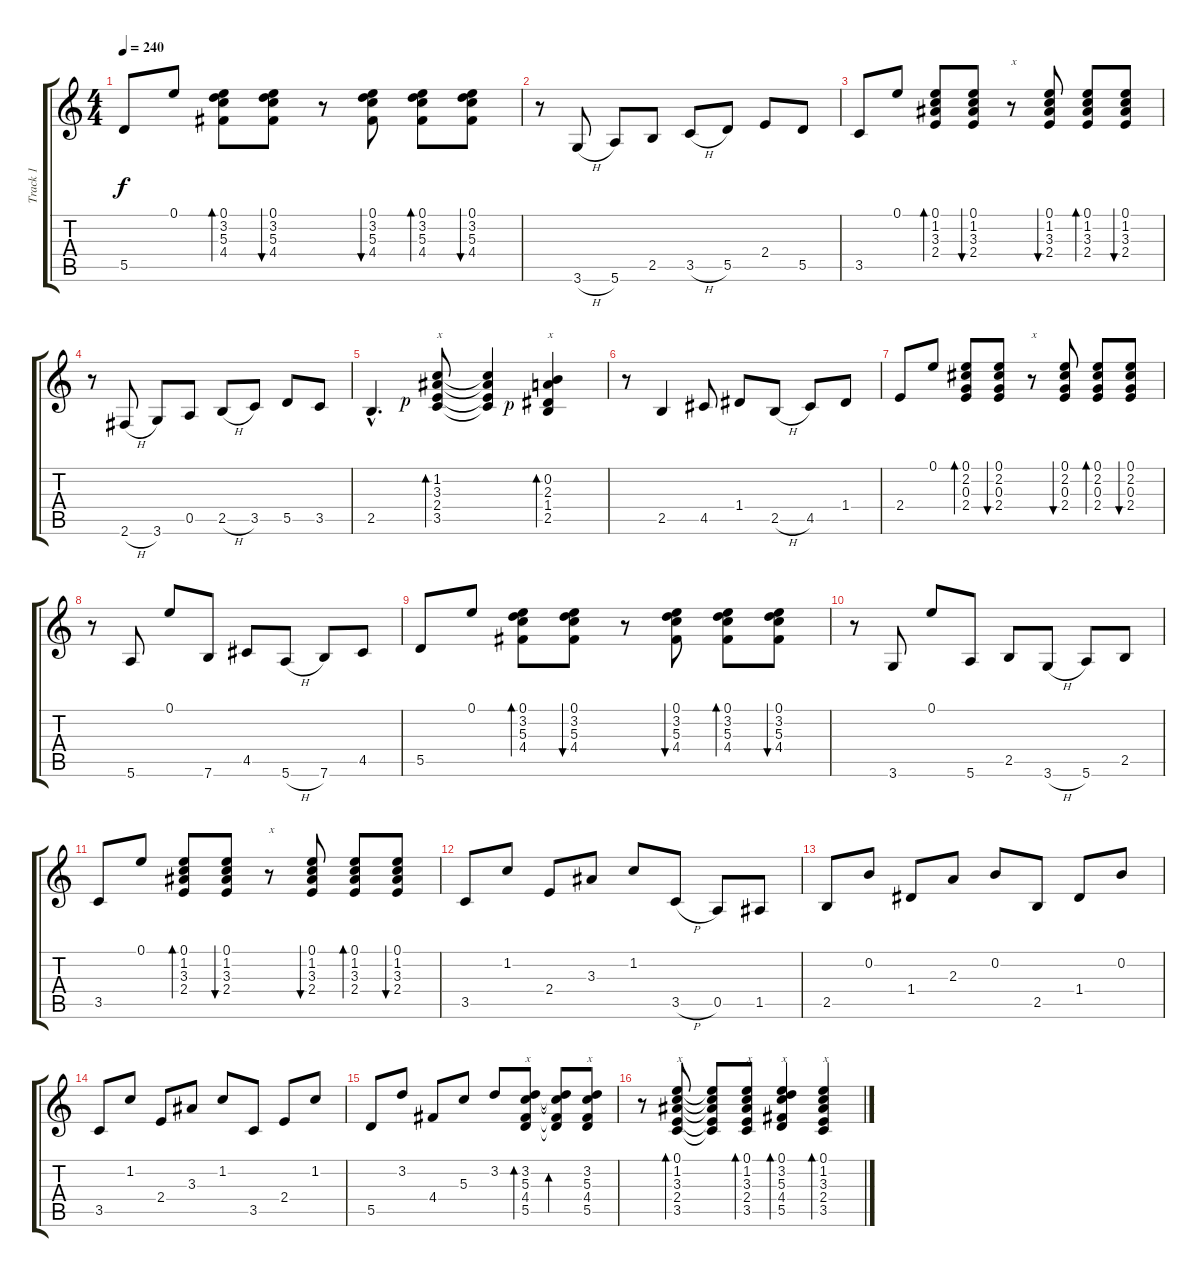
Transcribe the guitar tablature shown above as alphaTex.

\track ("Track 1" "Track 1") {instrument acousticguitarnylon}
\staff {score tabs}
\tuning (E4 B3 G3 D3 A2 E2) {hide}
\ts (4 4)
\tempo 240
\clef g2
\ks c
5.5.8{dy f} 0.1.8 (0.1 3.2 5.3 4.4).8{bd 60} (0.1 3.2 5.3 4.4).8{bu 60} r.8 (0.1 3.2 5.3 4.4).8{bu 60} (0.1 3.2 5.3 4.4).8{bd 60} (0.1 3.2 5.3 4.4).8{bu 60} |
r.8 3.6{h}.8 5.6.8 2.5.8 3.5{h}.8 5.5.8 2.4.8 5.5.8 |
3.5.8 0.1.8 (0.1 1.2 3.3 2.4).8{bd 60} (0.1 1.2 3.3 2.4).8{bu 60} r.8{txt "x"} (0.1 1.2 3.3 2.4).8{bu 60} (0.1 1.2 3.3 2.4).8{bd 60} (0.1 1.2 3.3 2.4).8{bu 60} |
r.8 2.6{h}.8 3.6.8 0.5.8 2.5{h}.8 3.5.8 5.5.8 3.5.8 |
2.5{hac}.4{d} (1.2 3.3 2.4{rf 1} 3.5).8{bd 60 txt "x"} (1.2{t} 3.3{t} 2.4{t} 3.5{t}).4 (0.2 2.3 1.4{rf 1} 2.5).4{bd 60 txt "x"} |
r.8 2.5.4 4.5.8 1.4.8 2.5{h}.8 4.5.8 1.4.8 |
2.4.8 0.1.8 (0.1 2.2 0.3 2.4).8{bd 60} (0.1 2.2 0.3 2.4).8{bu 60} r.8{txt "x"} (0.1 2.2 0.3 2.4).8{bu 60} (0.1 2.2 0.3 2.4).8{bd 60} (0.1 2.2 0.3 2.4).8{bu 60} |
r.8 5.6.8 0.1.8 7.6.8 4.5.8 5.6{h}.8 7.6.8 4.5.8 |
5.5.8 0.1.8 (0.1 3.2 5.3 4.4).8{bd 60} (0.1 3.2 5.3 4.4).8{bu 60} r.8 (0.1 3.2 5.3 4.4).8{bu 60} (0.1 3.2 5.3 4.4).8{bd 60} (0.1 3.2 5.3 4.4).8{bu 60} |
r.8 3.6.8 0.1.8 5.6.8 2.5.8 3.6{h}.8 5.6.8 2.5.8 |
3.5.8 0.1.8 (0.1 1.2 3.3 2.4).8{bd 60} (0.1 1.2 3.3 2.4).8{bu 60} r.8{txt "x"} (0.1 1.2 3.3 2.4).8{bu 60} (0.1 1.2 3.3 2.4).8{bd 60} (0.1 1.2 3.3 2.4).8{bu 60} |
3.5.8 1.2.8 2.4.8 3.3.8 1.2.8 3.5{h}.8 0.5.8 1.5.8 |
2.5.8 0.2.8 1.4.8 2.3.8 0.2.8 2.5.8 1.4.8 0.2.8 |
3.5.8 1.2.8 2.4.8 3.3.8 1.2.8 3.5.8 2.4.8 1.2.8 |
5.5.8 3.2.8 4.4.8 5.3.8 3.2.8 (3.2 5.3 4.4 5.5).8{bd 60 txt "x"} (3.2{t} 5.3{t} 4.4{t} 5.5{t}).8{bd 60} (3.2 5.3 4.4 5.5).8{txt "x"} |
r.8 (0.1 1.2 3.3 2.4 3.5).8{bd 60 txt "x"} (0.1{t} 1.2{t} 3.3{t} 2.4{t} 3.5{t}).8 (0.1 1.2 3.3 2.4 3.5).8{bd 60 txt "x"} (0.1 3.2 5.3 4.4 5.5).4{bd 60 txt "x"} (0.1 1.2 3.3 2.4 3.5).4{bd 60 txt "x"}
